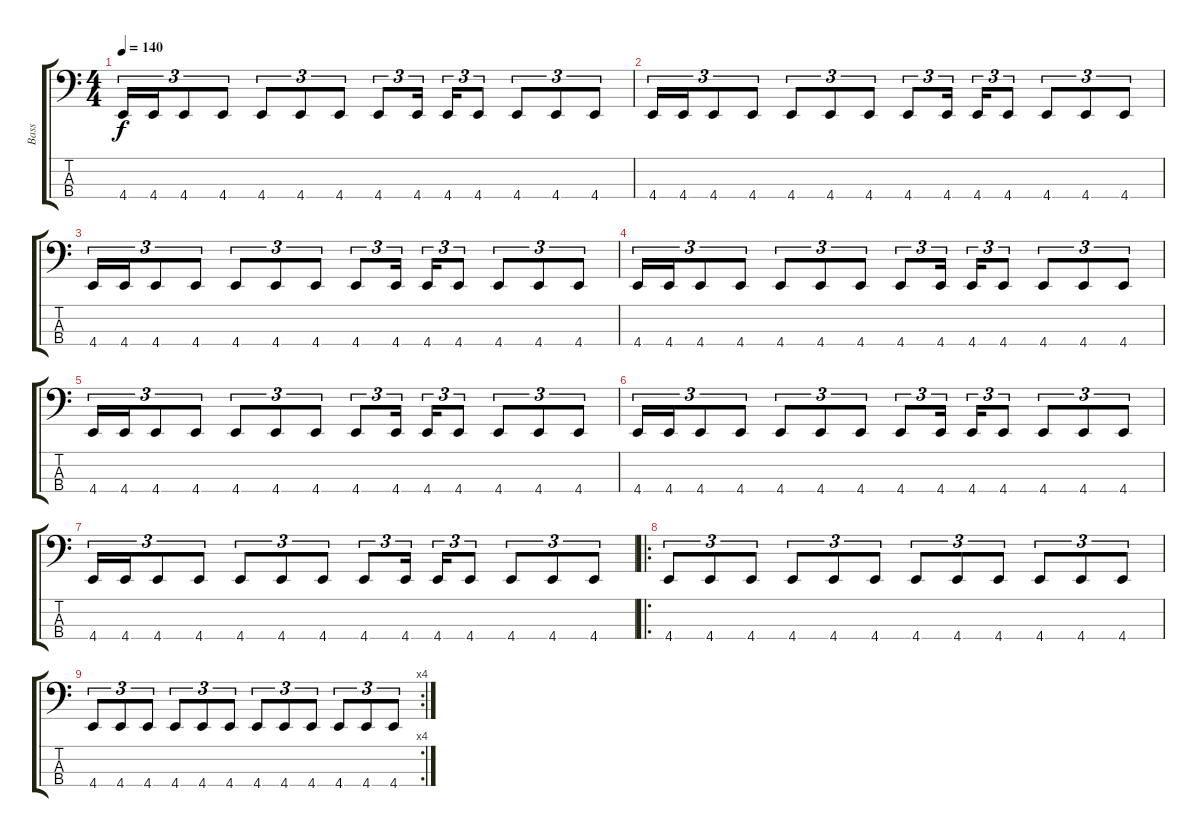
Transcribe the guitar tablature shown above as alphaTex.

\track ("Bass" "Bass") {instrument electricbasspick}
\staff {score tabs}
\tuning (Eb2 Bb1 F1 C1) {hide}
\ts (4 4)
\tempo 140
\clef f4
\ks c
4.4.16{tu (3 2) dy f} 4.4.16{tu (3 2)} 4.4.8{tu (3 2)} 4.4.8{tu (3 2)} 4.4.8{tu (3 2)} 4.4.8{tu (3 2)} 4.4.8{tu (3 2)} 4.4.8{tu (3 2)} 4.4.16{tu (3 2) beam splitsecondary} 4.4.16{tu (3 2)} 4.4.8{tu (3 2)} 4.4.8{tu (3 2)} 4.4.8{tu (3 2)} 4.4.8{tu (3 2)} |
4.4.16{tu (3 2)} 4.4.16{tu (3 2)} 4.4.8{tu (3 2)} 4.4.8{tu (3 2)} 4.4.8{tu (3 2)} 4.4.8{tu (3 2)} 4.4.8{tu (3 2)} 4.4.8{tu (3 2)} 4.4.16{tu (3 2) beam splitsecondary} 4.4.16{tu (3 2)} 4.4.8{tu (3 2)} 4.4.8{tu (3 2)} 4.4.8{tu (3 2)} 4.4.8{tu (3 2)} |
4.4.16{tu (3 2)} 4.4.16{tu (3 2)} 4.4.8{tu (3 2)} 4.4.8{tu (3 2)} 4.4.8{tu (3 2)} 4.4.8{tu (3 2)} 4.4.8{tu (3 2)} 4.4.8{tu (3 2)} 4.4.16{tu (3 2) beam splitsecondary} 4.4.16{tu (3 2)} 4.4.8{tu (3 2)} 4.4.8{tu (3 2)} 4.4.8{tu (3 2)} 4.4.8{tu (3 2)} |
4.4.16{tu (3 2)} 4.4.16{tu (3 2)} 4.4.8{tu (3 2)} 4.4.8{tu (3 2)} 4.4.8{tu (3 2)} 4.4.8{tu (3 2)} 4.4.8{tu (3 2)} 4.4.8{tu (3 2)} 4.4.16{tu (3 2) beam splitsecondary} 4.4.16{tu (3 2)} 4.4.8{tu (3 2)} 4.4.8{tu (3 2)} 4.4.8{tu (3 2)} 4.4.8{tu (3 2)} |
4.4.16{tu (3 2)} 4.4.16{tu (3 2)} 4.4.8{tu (3 2)} 4.4.8{tu (3 2)} 4.4.8{tu (3 2)} 4.4.8{tu (3 2)} 4.4.8{tu (3 2)} 4.4.8{tu (3 2)} 4.4.16{tu (3 2) beam splitsecondary} 4.4.16{tu (3 2)} 4.4.8{tu (3 2)} 4.4.8{tu (3 2)} 4.4.8{tu (3 2)} 4.4.8{tu (3 2)} |
4.4.16{tu (3 2)} 4.4.16{tu (3 2)} 4.4.8{tu (3 2)} 4.4.8{tu (3 2)} 4.4.8{tu (3 2)} 4.4.8{tu (3 2)} 4.4.8{tu (3 2)} 4.4.8{tu (3 2)} 4.4.16{tu (3 2) beam splitsecondary} 4.4.16{tu (3 2)} 4.4.8{tu (3 2)} 4.4.8{tu (3 2)} 4.4.8{tu (3 2)} 4.4.8{tu (3 2)} |
4.4.16{tu (3 2)} 4.4.16{tu (3 2)} 4.4.8{tu (3 2)} 4.4.8{tu (3 2)} 4.4.8{tu (3 2)} 4.4.8{tu (3 2)} 4.4.8{tu (3 2)} 4.4.8{tu (3 2)} 4.4.16{tu (3 2) beam splitsecondary} 4.4.16{tu (3 2)} 4.4.8{tu (3 2)} 4.4.8{tu (3 2)} 4.4.8{tu (3 2)} 4.4.8{tu (3 2)} |
\ro
4.4.8{tu (3 2)} 4.4.8{tu (3 2)} 4.4.8{tu (3 2)} 4.4.8{tu (3 2)} 4.4.8{tu (3 2)} 4.4.8{tu (3 2)} 4.4.8{tu (3 2)} 4.4.8{tu (3 2)} 4.4.8{tu (3 2)} 4.4.8{tu (3 2)} 4.4.8{tu (3 2)} 4.4.8{tu (3 2)} |
\rc 4
4.4.8{tu (3 2)} 4.4.8{tu (3 2)} 4.4.8{tu (3 2)} 4.4.8{tu (3 2)} 4.4.8{tu (3 2)} 4.4.8{tu (3 2)} 4.4.8{tu (3 2)} 4.4.8{tu (3 2)} 4.4.8{tu (3 2)} 4.4.8{tu (3 2)} 4.4.8{tu (3 2)} 4.4.8{tu (3 2)}
